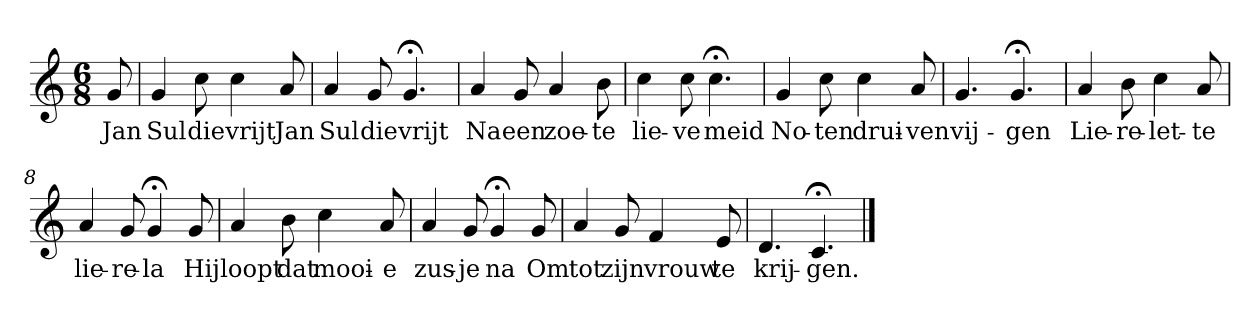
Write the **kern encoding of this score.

**kern	**text
*part1	*part1
*staff1	*staff1
*k[]	*
*C:	*
*M6/8	*
*MM120	*
=	=
8g	Jan
=1	=1
4g	Sul
8cc	die
4cc	vrijt
8a	Jan
=2	=2
4a	Sul
8g	die
4.g;<	vrijt
=3	=3
4a	Na
8g	een
4a	zoe-
8b	-te
=4	=4
4cc	lie-
8cc	-ve
4.cc;<	meid
=5	=5
4g	No-
8cc	-ten
4cc	drui-
8a	-ven
=6	=6
4.g	vij-
4.g;<	-gen
=7	=7
4a	Lie-
8b	-re-
4cc	-let-
8a	-te
=8	=8
4a	lie-
8g	-re-
4g;<	-la
8g	Hij
=9	=9
4a	loopt
8b	dat
4cc	mooi-
8a	-e
=10	=10
4a	zus-
8g	-je
4g;<	na
8g	Om
=11	=11
4a	tot
8g	zijn
4f	vrouw
8e	te
=12	=12
4.d	krij-
4.c;<	-gen.
==	==
*-	*-
